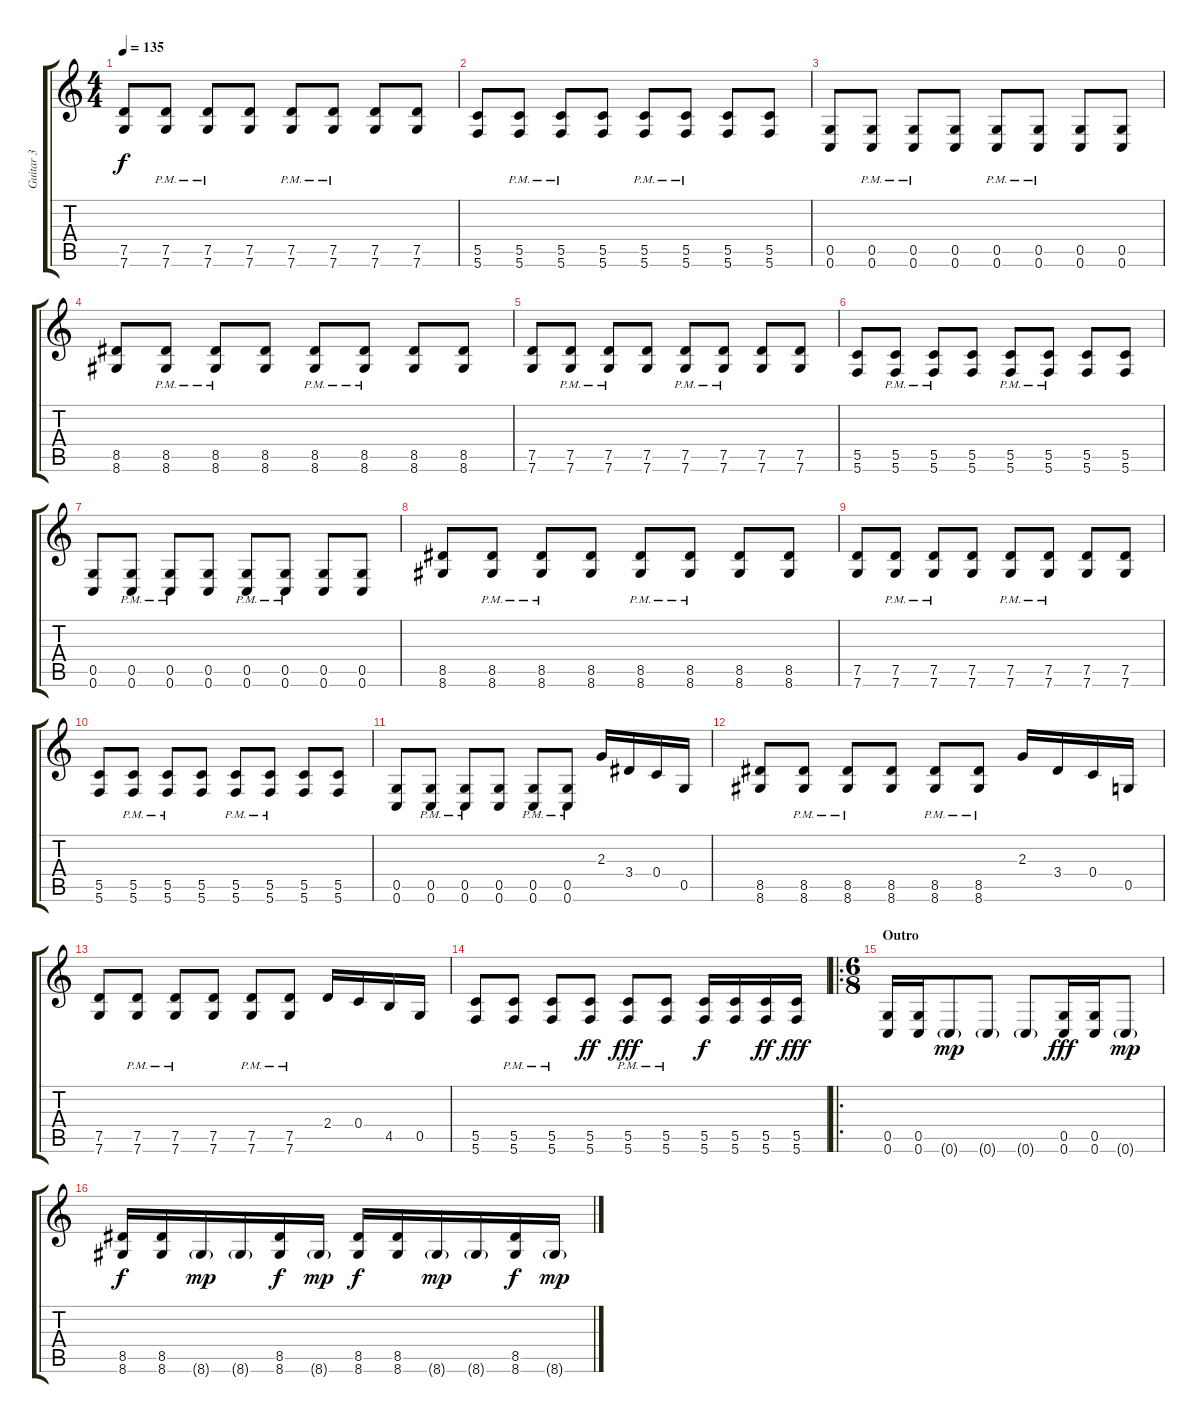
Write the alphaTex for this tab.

\track ("Guitar 3" "Guitar 3") {instrument distortionguitar}
\staff {score tabs}
\tuning (D4 A3 F3 C3 G2 C2) {hide}
\ts (4 4)
\tempo 135
\clef g2
\ks c
(7.5 7.6).8{dy f} (7.5{pm} 7.6{pm}).8 (7.5{pm} 7.6{pm}).8 (7.5 7.6).8 (7.5{pm} 7.6{pm}).8 (7.5{pm} 7.6{pm}).8 (7.5 7.6).8 (7.5 7.6).8 |
(5.5 5.6).8 (5.5{pm} 5.6{pm}).8 (5.5{pm} 5.6{pm}).8 (5.5 5.6).8 (5.5{pm} 5.6{pm}).8 (5.5{pm} 5.6{pm}).8 (5.5 5.6).8 (5.5 5.6).8 |
(0.5 0.6).8{volume 12 instrument distortionguitar} (0.5{pm} 0.6{pm}).8 (0.5{pm} 0.6{pm}).8 (0.5 0.6).8 (0.5{pm} 0.6{pm}).8 (0.5{pm} 0.6{pm}).8 (0.5 0.6).8 (0.5 0.6).8 |
(8.5 8.6).8 (8.5{pm} 8.6{pm}).8 (8.5{pm} 8.6{pm}).8 (8.5 8.6).8 (8.5{pm} 8.6{pm}).8 (8.5{pm} 8.6{pm}).8 (8.5 8.6).8 (8.5 8.6).8 |
(7.5 7.6).8 (7.5{pm} 7.6{pm}).8 (7.5{pm} 7.6{pm}).8 (7.5 7.6).8 (7.5{pm} 7.6{pm}).8 (7.5{pm} 7.6{pm}).8 (7.5 7.6).8 (7.5 7.6).8 |
(5.5 5.6).8 (5.5{pm} 5.6{pm}).8 (5.5{pm} 5.6{pm}).8 (5.5 5.6).8 (5.5{pm} 5.6{pm}).8 (5.5{pm} 5.6{pm}).8 (5.5 5.6).8 (5.5 5.6).8 |
(0.5 0.6).8{volume 12 instrument distortionguitar} (0.5{pm} 0.6{pm}).8 (0.5{pm} 0.6{pm}).8 (0.5 0.6).8 (0.5{pm} 0.6{pm}).8 (0.5{pm} 0.6{pm}).8 (0.5 0.6).8 (0.5 0.6).8 |
(8.5 8.6).8 (8.5{pm} 8.6{pm}).8 (8.5{pm} 8.6{pm}).8 (8.5 8.6).8 (8.5{pm} 8.6{pm}).8 (8.5{pm} 8.6{pm}).8 (8.5 8.6).8 (8.5 8.6).8 |
(7.5 7.6).8 (7.5{pm} 7.6{pm}).8 (7.5{pm} 7.6{pm}).8 (7.5 7.6).8 (7.5{pm} 7.6{pm}).8 (7.5{pm} 7.6{pm}).8 (7.5 7.6).8 (7.5 7.6).8 |
(5.5 5.6).8 (5.5{pm} 5.6{pm}).8 (5.5{pm} 5.6{pm}).8 (5.5 5.6).8 (5.5{pm} 5.6{pm}).8 (5.5{pm} 5.6{pm}).8 (5.5 5.6).8 (5.5 5.6).8 |
(0.5 0.6).8{volume 12 instrument distortionguitar} (0.5{pm} 0.6{pm}).8 (0.5{pm} 0.6{pm}).8 (0.5 0.6).8 (0.5{pm} 0.6{pm}).8 (0.5{pm} 0.6{pm}).8 2.3.16 3.4.16 0.4.16 0.5.16 |
(8.5 8.6).8 (8.5{pm} 8.6{pm}).8 (8.5{pm} 8.6{pm}).8 (8.5 8.6).8 (8.5{pm} 8.6{pm}).8 (8.5{pm} 8.6{pm}).8 2.3.16 3.4.16 0.4.16 0.5.16 |
(7.5 7.6).8 (7.5{pm} 7.6{pm}).8 (7.5{pm} 7.6{pm}).8 (7.5 7.6).8 (7.5{pm} 7.6{pm}).8 (7.5{pm} 7.6{pm}).8 2.4.16 0.4.16 4.5.16 0.5.16 |
(5.5 5.6).8 (5.5{pm} 5.6{pm}).8 (5.5{pm} 5.6{pm}).8 (5.5 5.6).8{dy ff} (5.5{pm} 5.6{pm}).8{dy fff} (5.5{pm} 5.6{pm}).8 (5.5 5.6).16{dy f} (5.5 5.6).16 (5.5 5.6).16{dy ff} (5.5 5.6).16{dy fff} |
\ro
\ts (6 8)
\section ("" "Outro")
(0.5 0.6).16 (0.5 0.6).16 0.6{g}.8{dy mp} 0.6{g}.8 0.6{g}.8 (0.5 0.6).16{dy fff} (0.5 0.6).16 0.6{g}.8{dy mp} |
(8.5 8.6).16{dy f} (8.5 8.6).16 8.6{g}.16{dy mp} 8.6{g}.16 (8.5 8.6).16{dy f} 8.6{g}.16{dy mp} (8.5 8.6).16{dy f} (8.5 8.6).16 8.6{g}.16{dy mp} 8.6{g}.16 (8.5 8.6).16{dy f} 8.6{g}.16{dy mp}
